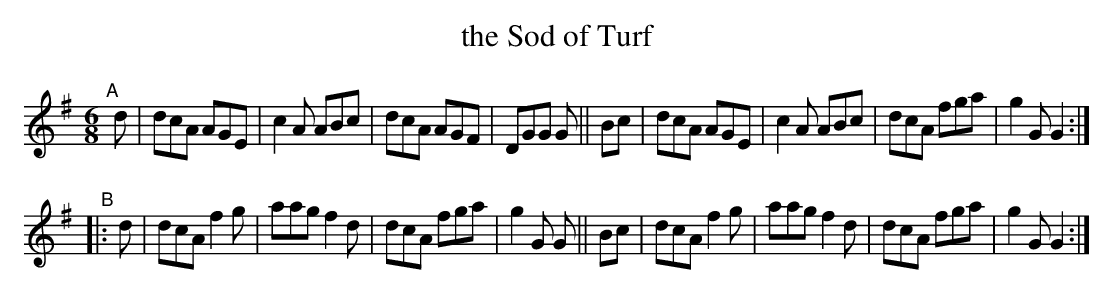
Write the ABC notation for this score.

X:1
T: the Sod of Turf
M: 6/8
L: 1/8
K: G
"^A"\
[|] d | dcA AGE | c2A ABc | dcA AGF | DGG G \
|| Bc | dcA AGE | c2A ABc | dcA fga | g2G G2 :|
"^B"\
|:  d | dcA f2g | aag f2d | dcA fga | g2G G \
|| Bc | dcA f2g | aag f2d | dcA fga | g2G G2 :|
